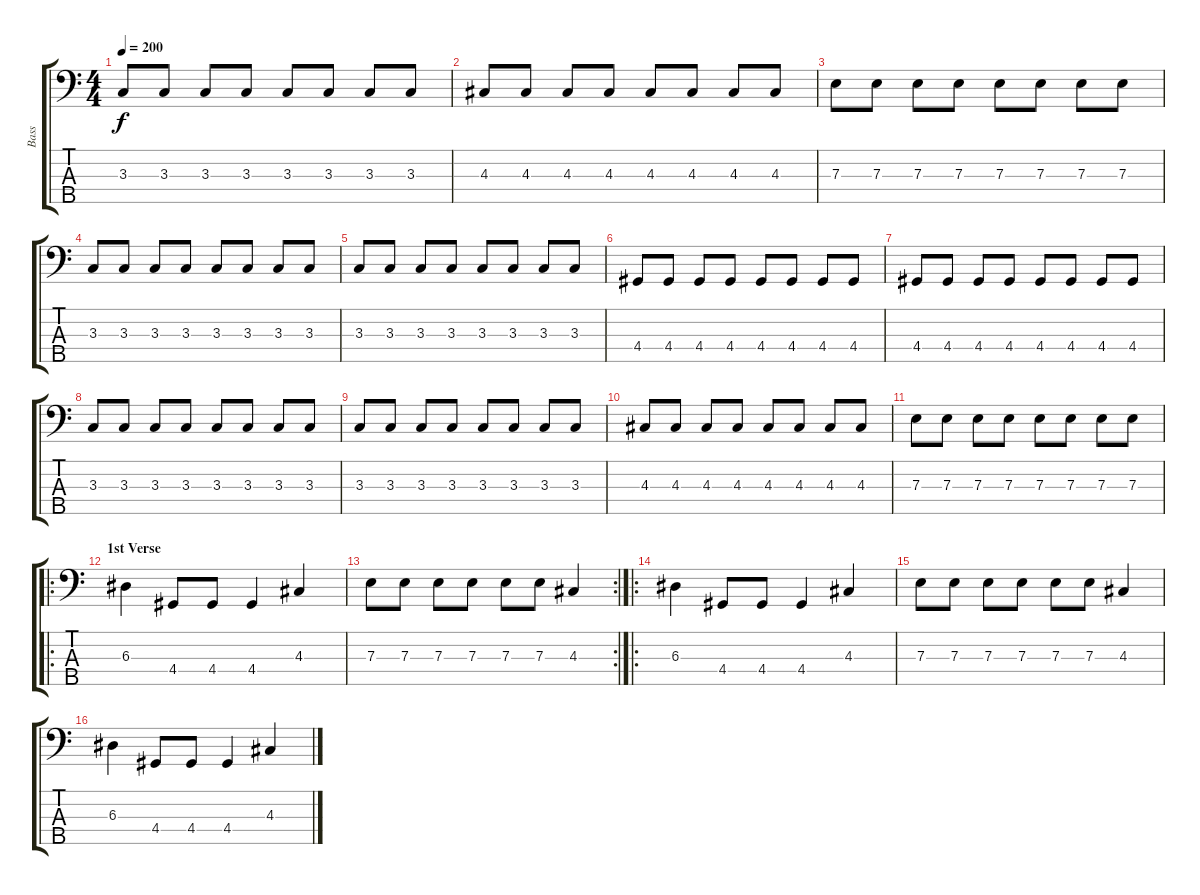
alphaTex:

\track ("Bass" "Bass") {instrument electricbassfinger}
\staff {score tabs}
\tuning (G2 D2 A1 E1 B0) {hide}
\ts (4 4)
\tempo 200
\clef f4
\ks c
3.3.8{dy f} 3.3.8 3.3.8 3.3.8 3.3.8 3.3.8 3.3.8 3.3.8 |
4.3.8 4.3.8 4.3.8 4.3.8 4.3.8 4.3.8 4.3.8 4.3.8 |
7.3.8 7.3.8 7.3.8 7.3.8 7.3.8 7.3.8 7.3.8 7.3.8 |
3.3.8 3.3.8 3.3.8 3.3.8 3.3.8 3.3.8 3.3.8 3.3.8 |
3.3.8 3.3.8 3.3.8 3.3.8 3.3.8 3.3.8 3.3.8 3.3.8 |
4.4.8 4.4.8 4.4.8 4.4.8 4.4.8 4.4.8 4.4.8 4.4.8 |
4.4.8 4.4.8 4.4.8 4.4.8 4.4.8 4.4.8 4.4.8 4.4.8 |
3.3.8 3.3.8 3.3.8 3.3.8 3.3.8 3.3.8 3.3.8 3.3.8 |
3.3.8 3.3.8 3.3.8 3.3.8 3.3.8 3.3.8 3.3.8 3.3.8 |
4.3.8 4.3.8 4.3.8 4.3.8 4.3.8 4.3.8 4.3.8 4.3.8 |
7.3.8 7.3.8 7.3.8 7.3.8 7.3.8 7.3.8 7.3.8 7.3.8 |
\ro
\section ("" "1st Verse")
6.3.4 4.4.8 4.4.8 4.4.4 4.3.4 |
\rc 2
7.3.8 7.3.8 7.3.8 7.3.8 7.3.8 7.3.8 4.3.4 |
\ro
6.3.4 4.4.8 4.4.8 4.4.4 4.3.4 |
7.3.8 7.3.8 7.3.8 7.3.8 7.3.8 7.3.8 4.3.4 |
6.3.4 4.4.8 4.4.8 4.4.4 4.3.4
